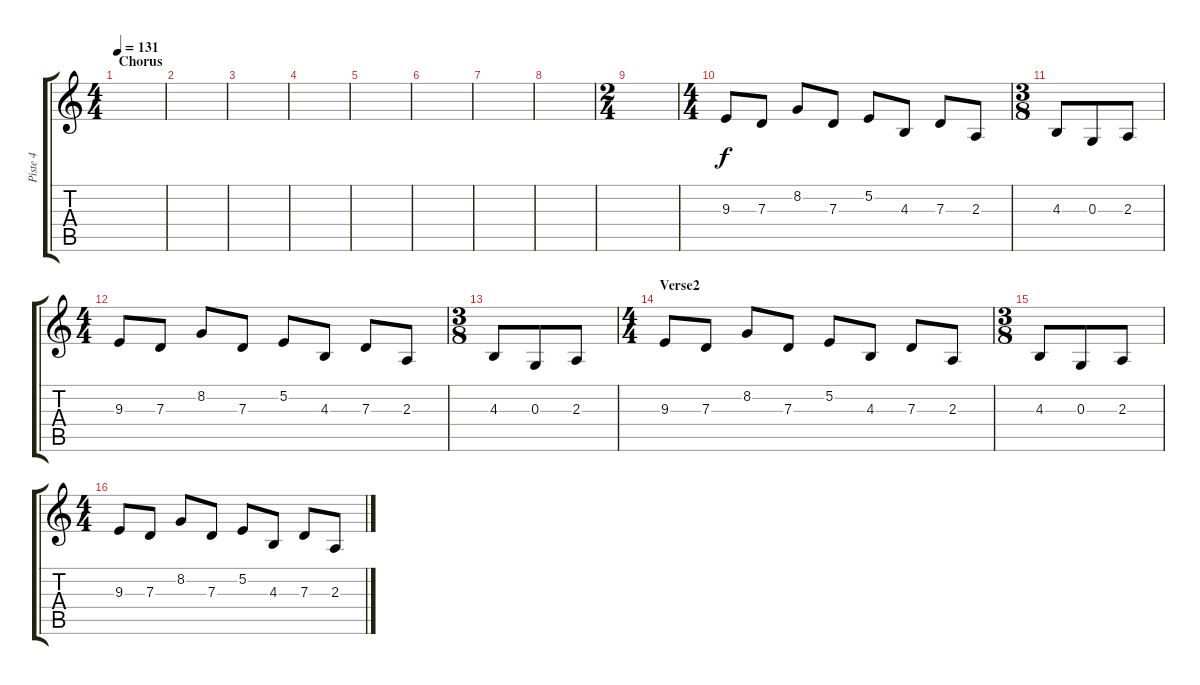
\track ("Piste 4" "Piste 4") {instrument lead1square}
\staff {score tabs}
\tuning (E4 B3 G3 D3 A2 E2) {hide}
\ts (4 4)
\section ("" "Chorus")
\tempo 131
\clef g2
\ks c
|
|
|
|
|
|
|
|
\ts (2 4)
|
\ts (4 4)
9.3.8 7.3.8 8.2.8 7.3.8 5.2.8 4.3.8 7.3.8 2.3.8 |
\ts (3 8)
4.3.8 0.3.8 2.3.8 |
\ts (4 4)
9.3.8 7.3.8 8.2.8 7.3.8 5.2.8 4.3.8 7.3.8 2.3.8 |
\ts (3 8)
4.3.8 0.3.8 2.3.8 |
\ts (4 4)
\section ("" "Verse2")
9.3.8 7.3.8 8.2.8 7.3.8 5.2.8 4.3.8 7.3.8 2.3.8 |
\ts (3 8)
4.3.8 0.3.8 2.3.8 |
\ts (4 4)
9.3.8 7.3.8 8.2.8 7.3.8 5.2.8 4.3.8 7.3.8 2.3.8
